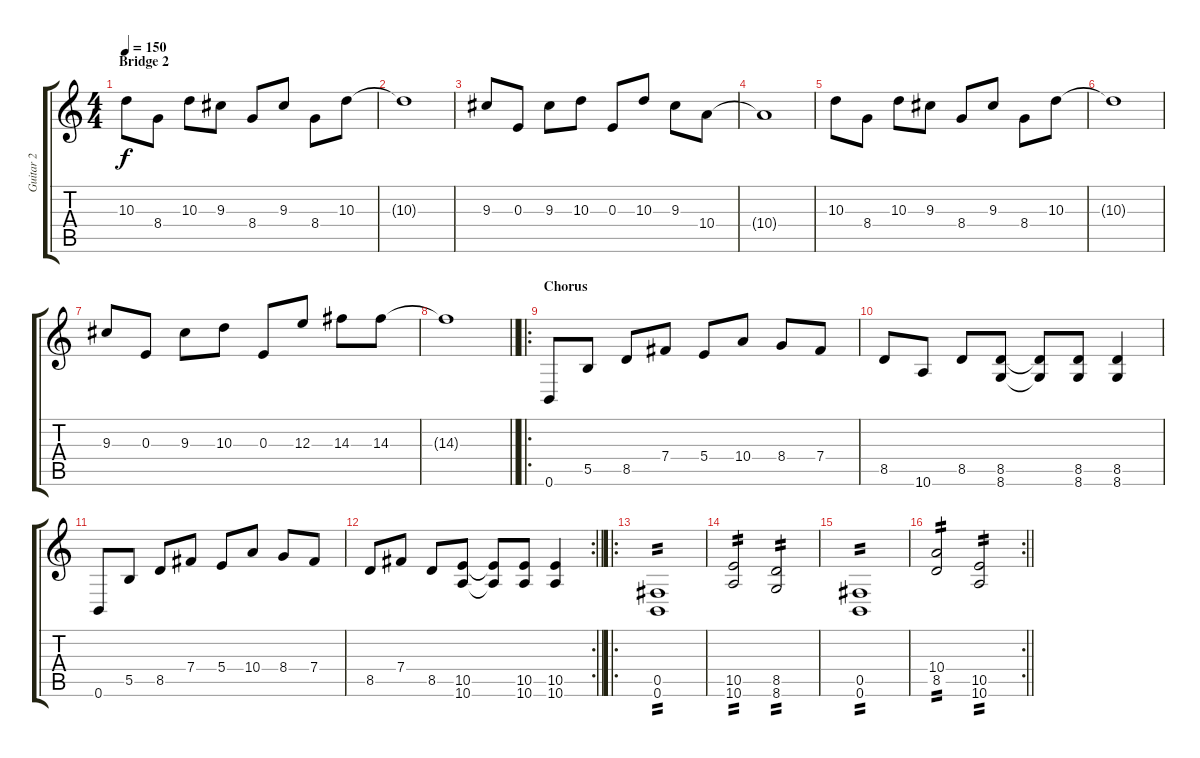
\track ("Guitar 2" "Guitar 2") {instrument distortionguitar}
\staff {score tabs}
\tuning (Db4 Ab3 E3 B2 Gb2 B1) {hide}
\ts (4 4)
\section ("" "Bridge 2")
\tempo 150
\clef g2
\ks c
10.3.8{dy f} 8.4.8 10.3.8 9.3.8 8.4.8 9.3.8 8.4.8 10.3.8 |
10.3{t}.1 |
9.3.8 0.3.8 9.3.8 10.3.8 0.3.8 10.3.8 9.3.8 10.4.8 |
10.4{t}.1 |
10.3.8 8.4.8 10.3.8 9.3.8 8.4.8 9.3.8 8.4.8 10.3.8 |
10.3{t}.1 |
9.3.8 0.3.8 9.3.8 10.3.8 0.3.8 12.3.8 14.3.8 14.3.8 |
\barLineRight lightlight
14.3{t}.1 |
\ro
\section ("" "Chorus")
0.6.8 5.5.8 8.5.8 7.4.8 5.4.8 10.4.8 8.4.8 7.4.8 |
8.5.8 10.6.8 8.5.8 (8.5 8.6).8 (8.5{t} 8.6{t}).8 (8.5 8.6).8 (8.5 8.6).4 |
0.6.8 5.5.8 8.5.8 7.4.8 5.4.8 10.4.8 8.4.8 7.4.8 |
\rc 2
\barLineRight lightlight
8.5.8 7.4.8 8.5.8 (10.5 10.6).8 (10.5{t} 10.6{t}).8 (10.5 10.6).8 (10.5 10.6).4 |
\ro
(0.5 0.6).1{tp 2} |
(10.5 10.6).2{tp 2} (8.5 8.6).2{tp 2} |
(0.5 0.6).1{tp 2} |
\rc 2
\barLineRight lightlight
(10.4 8.5).2{tp 2} (10.5 10.6).2{tp 2}
